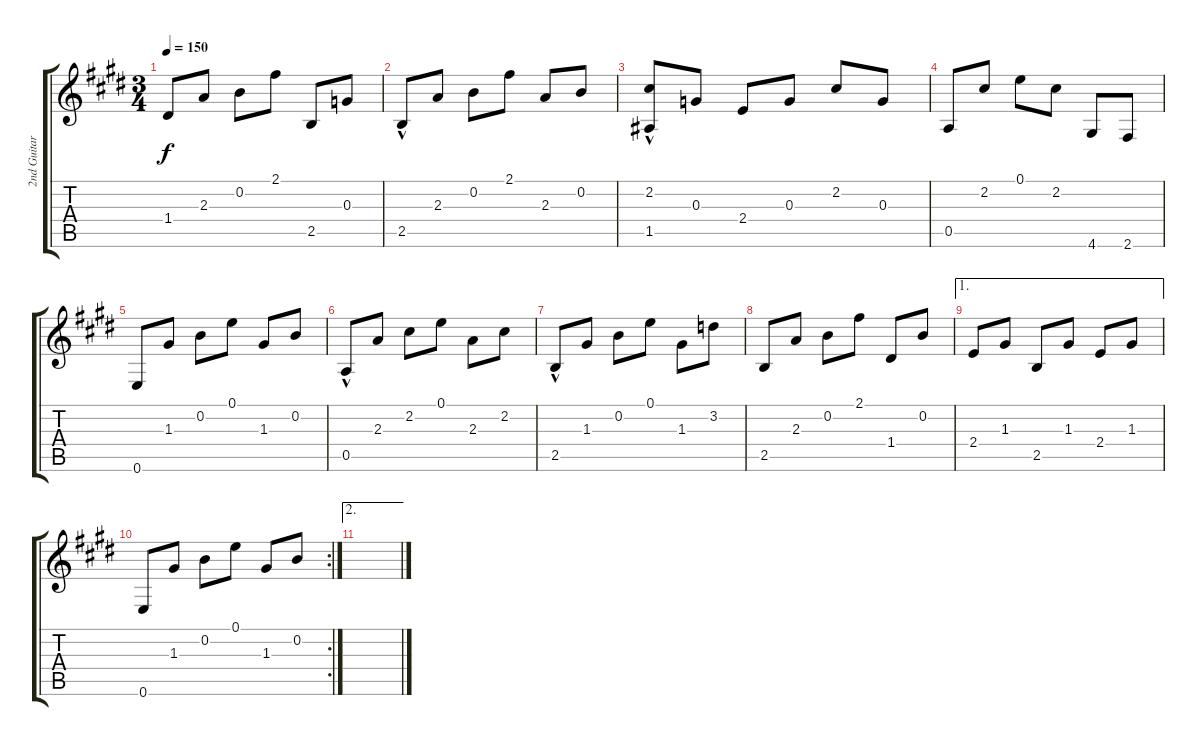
\track ("2nd Guitar" "2nd Guitar") {instrument electricguitarjazz}
\staff {score tabs}
\tuning (E4 B3 G3 D3 A2 E2) {hide}
\ts (3 4)
\tempo 150
\clef g2
\ks e
1.4.8{dy f} 2.3.8 0.2.8 2.1.8 2.5.8 0.3.8 |
2.5{hac}.8 2.3.8 0.2.8 2.1.8 2.3.8 0.2.8 |
(2.2 1.5{hac}).8 0.3.8 2.4.8 0.3.8 2.2.8 0.3.8 |
0.5.8 2.2.8 0.1.8 2.2.8 4.6.8 2.6.8 |
0.6.8 1.3.8 0.2.8 0.1.8 1.3.8 0.2.8 |
0.5{hac}.8 2.3.8 2.2.8 0.1.8 2.3.8 2.2.8 |
2.5{hac}.8 1.3.8 0.2.8 0.1.8 1.3.8 3.2.8 |
2.5.8 2.3.8 0.2.8 2.1.8 1.4.8 0.2.8 |
\ae 1
2.4.8 1.3.8 2.5.8 1.3.8 2.4.8 1.3.8 |
\rc 2
0.6.8 1.3.8 0.2.8 0.1.8 1.3.8 0.2.8 |
\ae 2
